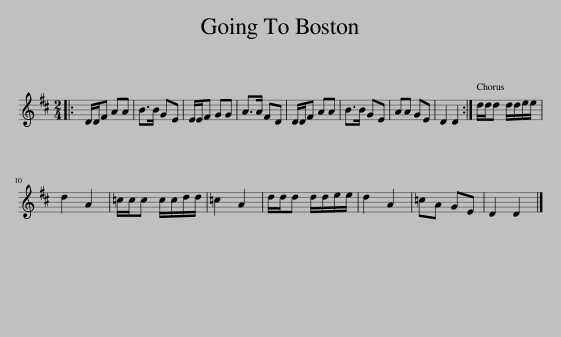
X:1
L:1/8
M:2/4
I:linebreak $
K:D
V:1 treble
V:1
|: D/D/F AA | B>B GE | E/E/F GG | A>A FD | D/D/F AA | %5
 B>B GE | AA GE | D2 D2 :| d/d/d d/d/e/e/ |$ d2 A2 | %10
 =c/c/c c/c/d/d/ | =c2 A2 | d/d/d d/d/e/e/ | d2 A2 | =cA GE | %15
 D2 D2 |] %16
